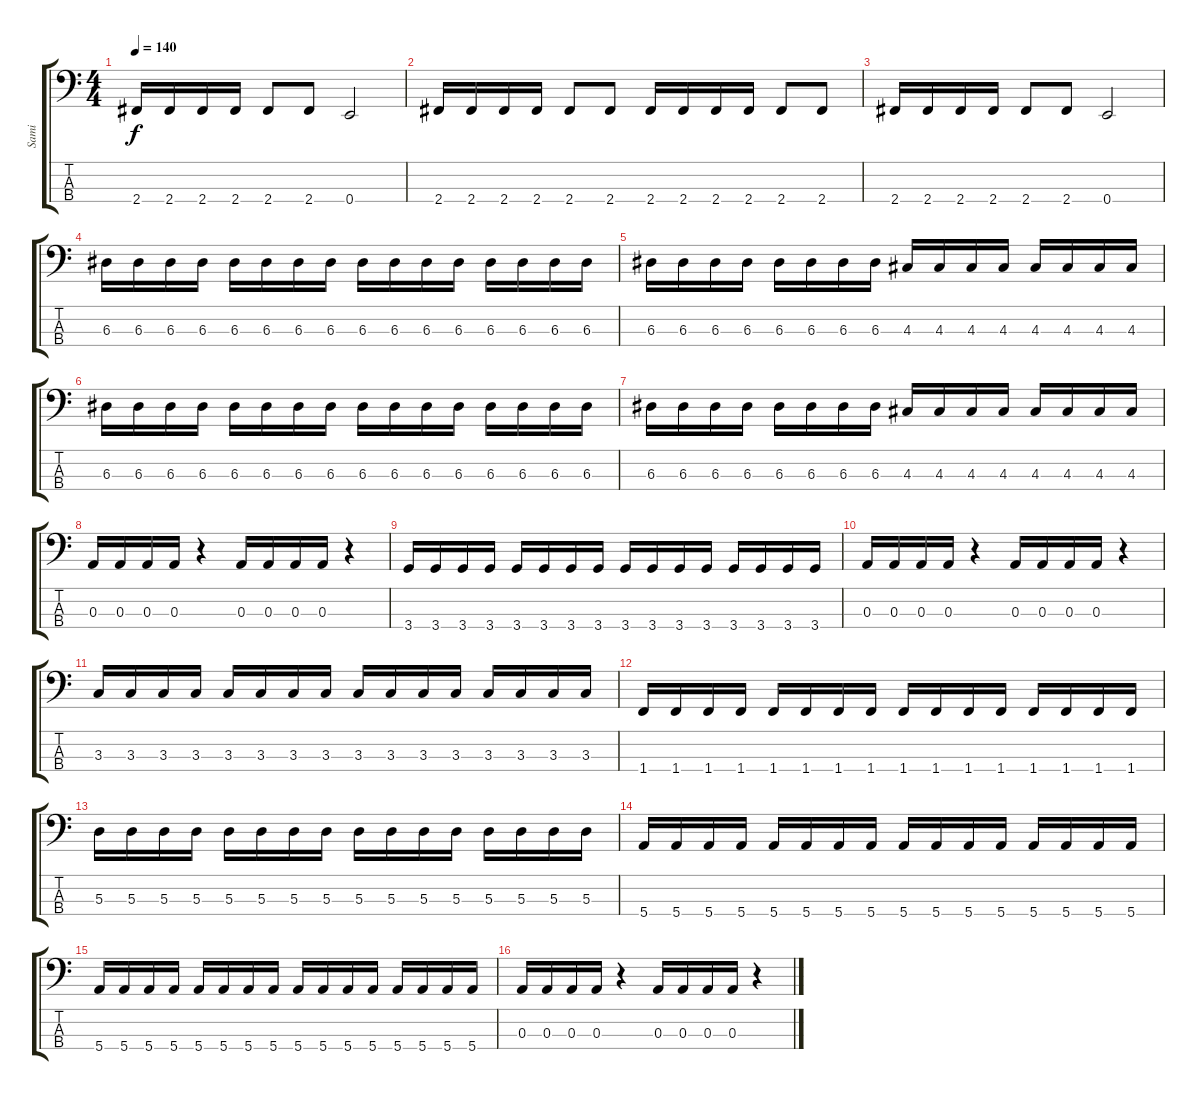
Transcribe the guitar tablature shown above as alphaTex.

\track ("Sami" "Sami") {instrument electricbasspick}
\staff {score tabs}
\tuning (G2 D2 A1 E1) {hide}
\ts (4 4)
\tempo 140
\clef f4
\ks c
2.4.16{dy f} 2.4.16 2.4.16 2.4.16 2.4.8 2.4.8 0.4.2 |
2.4.16 2.4.16 2.4.16 2.4.16 2.4.8 2.4.8 2.4.16 2.4.16 2.4.16 2.4.16 2.4.8 2.4.8 |
2.4.16 2.4.16 2.4.16 2.4.16 2.4.8 2.4.8 0.4.2 |
6.3.16 6.3.16 6.3.16 6.3.16 6.3.16 6.3.16 6.3.16 6.3.16 6.3.16 6.3.16 6.3.16 6.3.16 6.3.16 6.3.16 6.3.16 6.3.16 |
6.3.16 6.3.16 6.3.16 6.3.16 6.3.16 6.3.16 6.3.16 6.3.16 4.3.16 4.3.16 4.3.16 4.3.16 4.3.16 4.3.16 4.3.16 4.3.16 |
6.3.16 6.3.16 6.3.16 6.3.16 6.3.16 6.3.16 6.3.16 6.3.16 6.3.16 6.3.16 6.3.16 6.3.16 6.3.16 6.3.16 6.3.16 6.3.16 |
6.3.16 6.3.16 6.3.16 6.3.16 6.3.16 6.3.16 6.3.16 6.3.16 4.3.16 4.3.16 4.3.16 4.3.16 4.3.16 4.3.16 4.3.16 4.3.16 |
0.3.16 0.3.16 0.3.16 0.3.16 r.4 0.3.16 0.3.16 0.3.16 0.3.16 r.4 |
3.4.16 3.4.16 3.4.16 3.4.16 3.4.16 3.4.16 3.4.16 3.4.16 3.4.16 3.4.16 3.4.16 3.4.16 3.4.16 3.4.16 3.4.16 3.4.16 |
0.3.16 0.3.16 0.3.16 0.3.16 r.4 0.3.16 0.3.16 0.3.16 0.3.16 r.4 |
3.3.16 3.3.16 3.3.16 3.3.16 3.3.16 3.3.16 3.3.16 3.3.16 3.3.16 3.3.16 3.3.16 3.3.16 3.3.16 3.3.16 3.3.16 3.3.16 |
1.4.16 1.4.16 1.4.16 1.4.16 1.4.16 1.4.16 1.4.16 1.4.16 1.4.16 1.4.16 1.4.16 1.4.16 1.4.16 1.4.16 1.4.16 1.4.16 |
5.3.16 5.3.16 5.3.16 5.3.16 5.3.16 5.3.16 5.3.16 5.3.16 5.3.16 5.3.16 5.3.16 5.3.16 5.3.16 5.3.16 5.3.16 5.3.16 |
5.4.16 5.4.16 5.4.16 5.4.16 5.4.16 5.4.16 5.4.16 5.4.16 5.4.16 5.4.16 5.4.16 5.4.16 5.4.16 5.4.16 5.4.16 5.4.16 |
5.4.16 5.4.16 5.4.16 5.4.16 5.4.16 5.4.16 5.4.16 5.4.16 5.4.16 5.4.16 5.4.16 5.4.16 5.4.16 5.4.16 5.4.16 5.4.16 |
0.3.16 0.3.16 0.3.16 0.3.16 r.4 0.3.16 0.3.16 0.3.16 0.3.16 r.4
